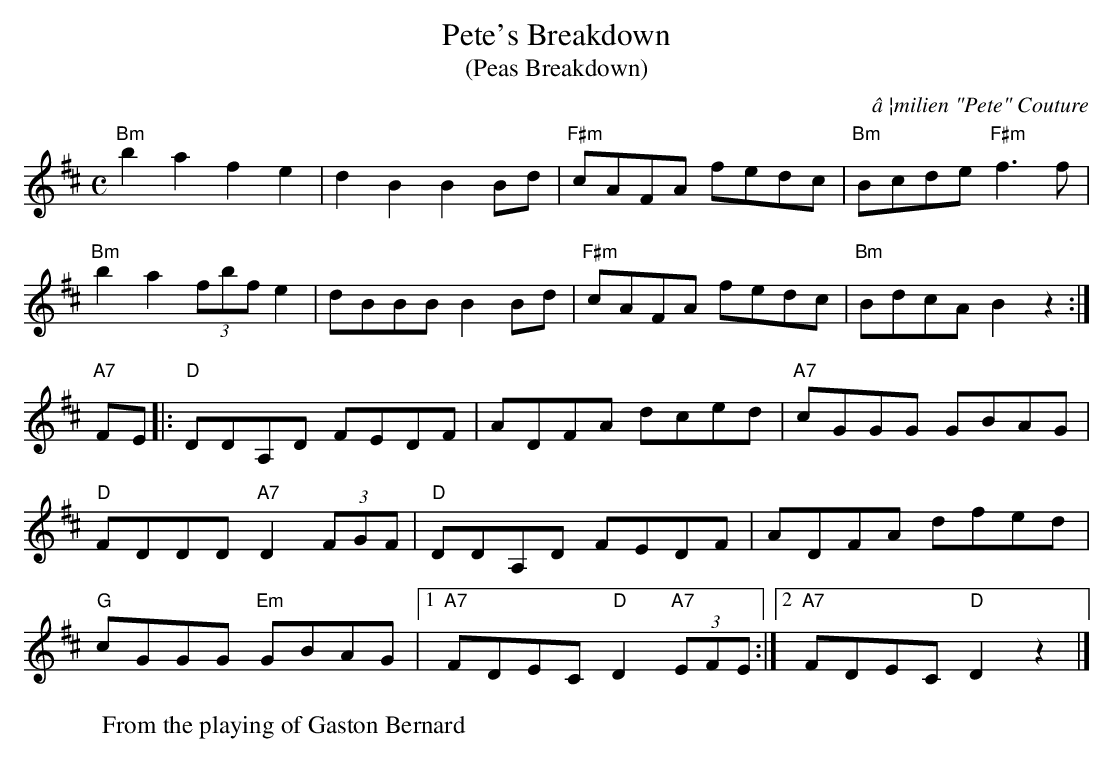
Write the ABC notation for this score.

X:1
T:Pete's Breakdown
T:(Peas Breakdown)
C:â¦milien "Pete" Couture
M:C
W:From the playing of Gaston Bernard
K:Bm
"Bm"b2a2f2e2|d2B2B2Bd|"F#m"cAFA fedc|"Bm"Bcde "F#m"f3f|
"Bm"b2a2 (3fbf e2|dBBB B2 Bd|"F#m"cAFA fedc|"Bm"BdcA B2z2:|
"A7"FE|:"D"DDA,D FEDF|ADFA dced|"A7"cGGG GBAG|
"D"FDDD "A7"D2 (3FGF|"D"DDA,D FEDF|ADFA dfed|
"G"cGGG "Em"GBAG|1"A7"FDEC "D"D2 "A7" (3EFE:|2"A7"FDEC "D"D2z2|]
